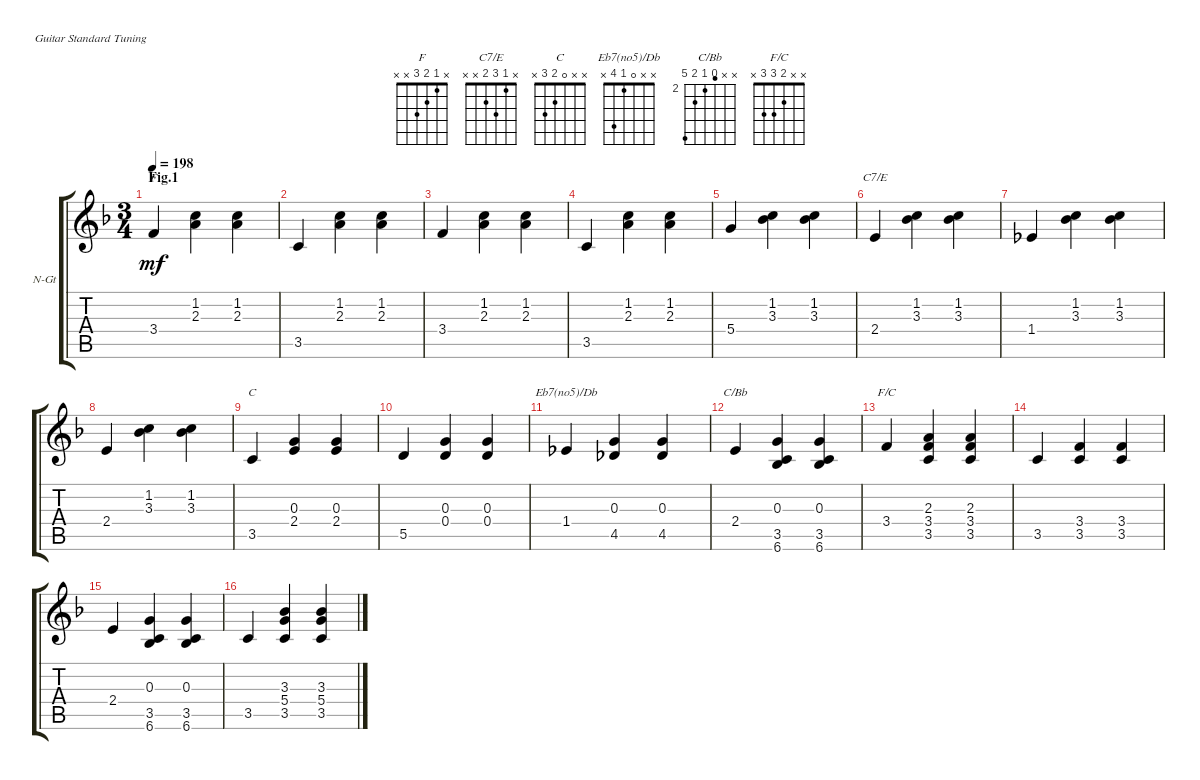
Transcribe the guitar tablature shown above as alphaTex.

\bracketExtendMode groupsimilarinstruments
\firstSystemTrackNameOrientation horizontal
\otherSystemsTrackNameOrientation horizontal
\track ("Nylon Guitar" "N-Gt") {instrument acousticguitarnylon}
\staff {score tabs}
\tuning (E4 B3 G3 D3 A2 E2)
\chord ("F" x 1 2 3 x x)
\chord ("C7/E" x 1 3 2 x x)
\chord ("C" x x 0 2 3 x)
\chord ("Eb7(no5)/Db" x x 0 1 4 x)
\chord ("C/Bb" x x 1 2 3 6) {firstfret 2}
\chord ("F/C" x x 2 3 3 x)
\ts (3 4)
\section ("" "Fig.1")
\tempo 198
\clef g2
\scale
0.485477
\ks f
3.4.4{ch "F" dy mf instrument acousticguitarnylon} (1.2 2.3).4 (2.3 1.2).4 |
\scale
0.257261 3.5.4 (1.2 2.3).4 (2.3 1.2).4 |
\scale
0.257261 3.4.4 (2.3 1.2).4 (2.3 1.2).4 |
\scale
0.333333 3.5.4 (1.2 2.3).4 (2.3 1.2).4 |
\scale
0.333333 5.4.4 (1.2 3.3).4 (3.3 1.2).4 |
\scale
0.333333 2.4.4{ch "C7/E"} (1.2 3.3).4 (3.3 1.2).4 |
\scale
0.333333 1.4.4 (1.2 3.3).4 (3.3 1.2).4 |
\scale
0.333333 2.4.4 (1.2 3.3).4 (3.3 1.2).4 |
\scale
0.333333 3.5.4{ch "C"} (2.4 0.3).4 (2.4 0.3).4 |
\scale
0.333333 5.5.4 (0.4 0.3).4 (0.4 0.3).4 |
\scale
0.333333 1.4.4{ch "Eb7(no5)/Db"} (4.5 0.3).4 (4.5 0.3).4 |
\scale
0.333333 2.4.4{ch "C/Bb"} (3.5 6.6 0.3).4 (6.6 3.5 0.3).4 |
\scale
0.333333 3.4.4{ch "F/C"} (2.3 3.5 3.4).4 (3.5 3.4 2.3).4 |
\scale
0.333333 3.5.4 (3.5 3.4).4 (3.5 3.4).4 |
\scale
0.333333 2.4.4 (3.5 6.6 0.3).4 (6.6 3.5 0.3).4 |
\scale
0.333333 3.5.4 (3.3 3.5 5.4).4 (3.5 5.4 3.3).4
